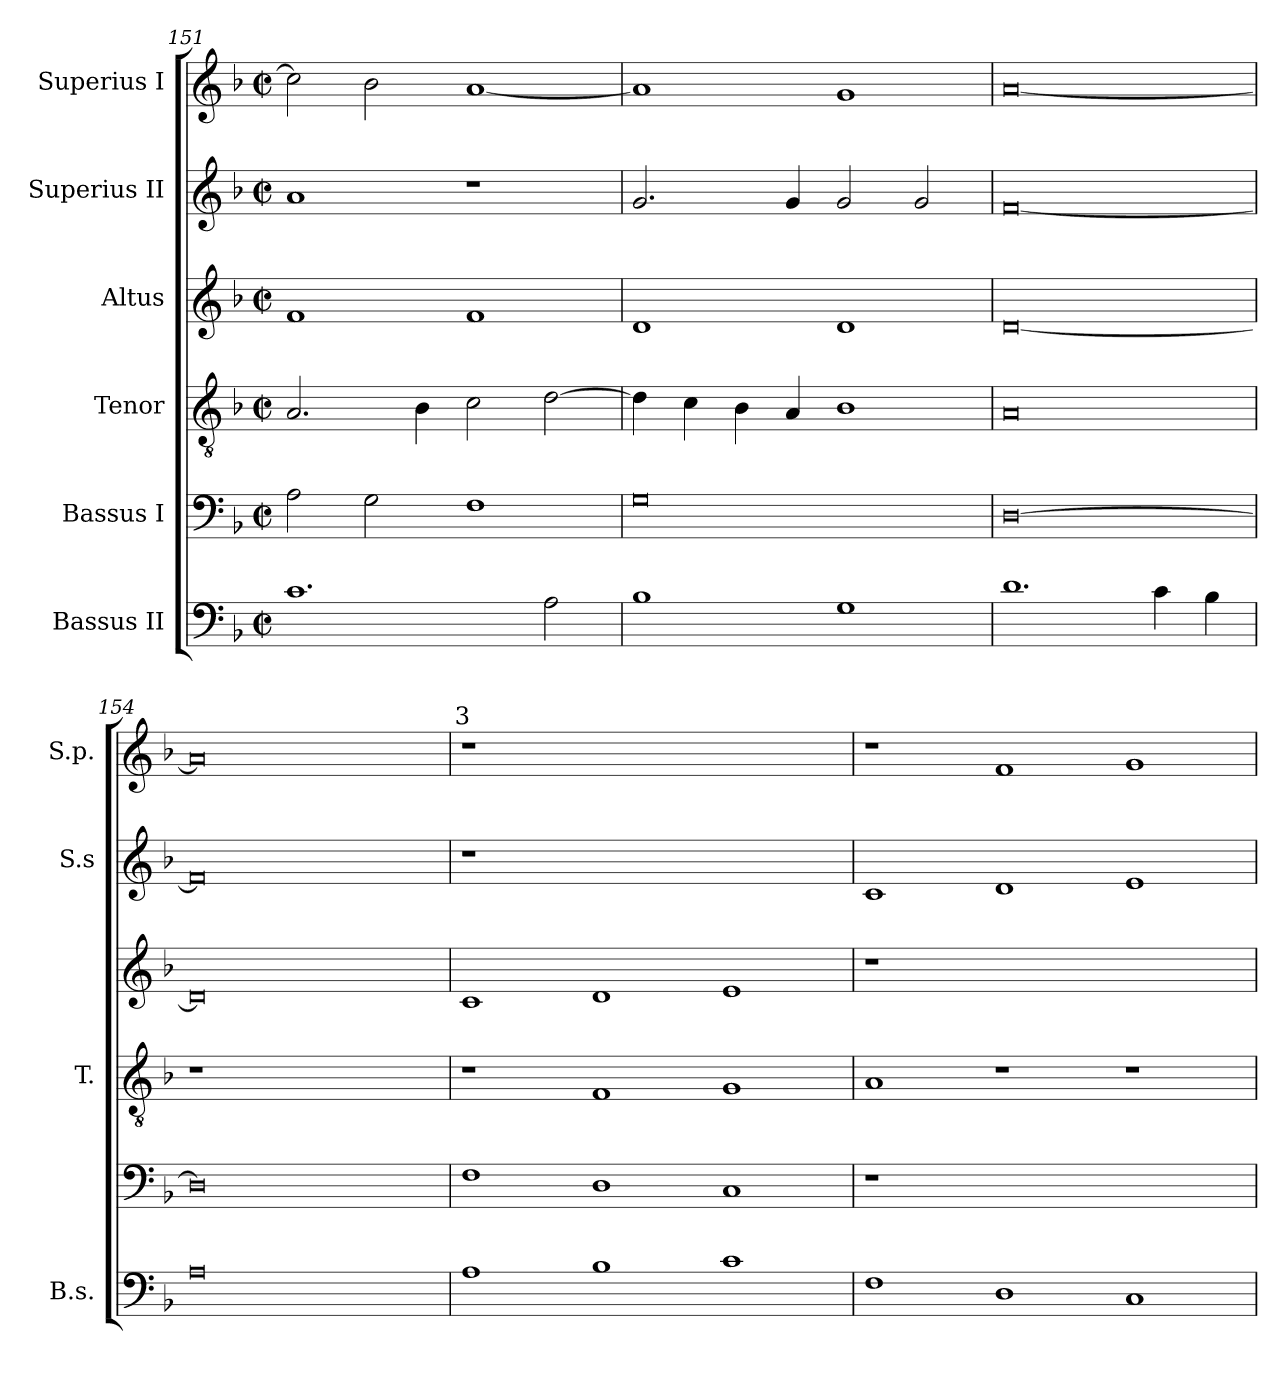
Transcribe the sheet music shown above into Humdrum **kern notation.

**kern	**kern	**kern	**kern	**kern	**kern
*part6	*part5	*part4	*part3	*part2	*part1
*staff6	*staff5	*staff4	*staff3	*staff2	*staff1
*I"Bassus II	*I"Bassus I	*I"Tenor	*I"Altus	*I"Superius II	*I"Superius I
*I'B.s.	*	*I'T.	*	*I'S.s	*I'S.p.
*clefF4	*clefF4	*clefGv2	*clefG2	*clefG2	*clefG2
*	*	*ITrd7c12	*	*	*
*k[b-]	*k[b-]	*k[b-]	*k[b-]	*k[b-]	*k[b-]
*F:	*F:	*F:	*F:	*F:	*F:
*M2/2	*M2/2	*M2/2	*M2/2	*M2/2	*M2/2
*met(c|)	*met(c|)	*met(c|)	*met(c|)	*met(c|)	*met(c|)
=151	=151	=151	=151	=151	=151
1.ci	2Ai\	2.AAi/	1fi	1ai	2cci\]
.	2Gi\	.	.	.	2b-i\
.	.	4BB-i\	.	.	.
.	1Fi	2Ci\	1fi	1r	[<1ai
2Ai\	.	[>2Di\	.	.	.
=152	=152	=152	=152	=152	=152
1B-i	0Gi	4Di\]	1di	2.gi/	1ai]
.	.	4Ci\	.	.	.
.	.	4BB-i\	.	.	.
.	.	4AAi/	.	4gi/	.
1Gi	.	1BB-i	1di	2gi/	1gi
.	.	.	.	2gi/	.
!!LO:LB:g=z
=153	=153	=153	=153	=153	=153
1.di	[>0Di	0AAi	[<0di	[<0fi	[<0ai
4ci\	.	.	.	.	.
4B-i\	.	.	.	.	.
=154	=154	=154	=154	=154	=154
!	!	!LO:N:vis=1	!	!	!
0Ai	0Di]	1r	0di]	0fi]	0ai]
.	.	1ryy	.	.	.
=155	=155	=155	=155	=155	=155
!	!	!	!	!	!LO:TX:cj:t=3
!	!	!	!	!LO:N:vis=1	!LO:N:vis=1
1Ai	1Fi	1r	1ci	1r	1r
1B-i	1Di	1FFi	1di	0ryy	0ryy
1ci	1Ci	1GGi	1ei	.	.
=156	=156	=156	=156	=156	=156
!	!LO:N:vis=1	!	!LO:N:vis=1	!	!
1Fi	1r	1AAi	1r	1ci	1r
1Di	0ryy	1r	0ryy	1di	1fi
1Ci	.	1r	.	1ei	1gi
=	=	=	=	=	=
*-	*-	*-	*-	*-	*-
